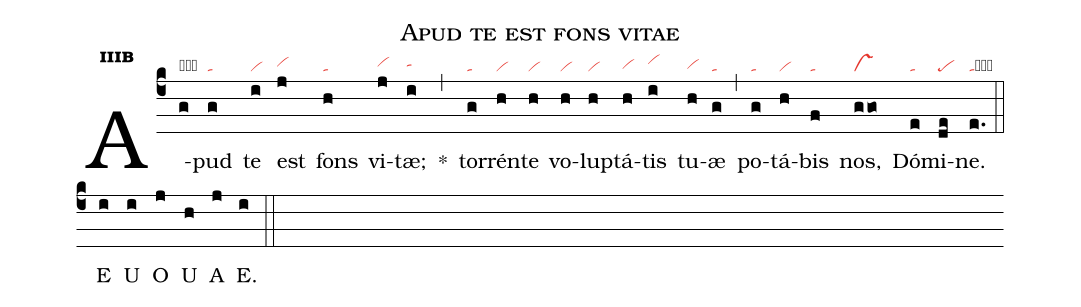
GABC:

name:Apud te est fons vitae;
office-part:an;
mode:3b;
nabc-lines:1;
%%
initial-style: 1;
name:Apud te est fons vitae;
mode: 3;
office-part: Antiphona;
annotation: Ant.;
annotation: iii b;
nabc-lines:1;
%%
(c4) A(g|obta)pud(g|ta) te(i|vi) est(j|vihh) fons(h|ta) vi(j|vihh)tæ;(i|tahh) <sp>*</sp>(,) tor(g|ta)rén(h|vi)te(h|vi) vo(h|vi)lup(h|vi)tá(h|vihg)tis(i|vihi) tu(h|vihg)æ(g|ta) (,) po(g|ta)tá(h|vi)bis(f|ta) nos,(ggo|vs) Dó(e|ta)mi(de|pe)ne.(e.|tacb) (::)
<eu>E(i) U(i) O(j) U(h) A(j) E.(i) </eu>(::)
